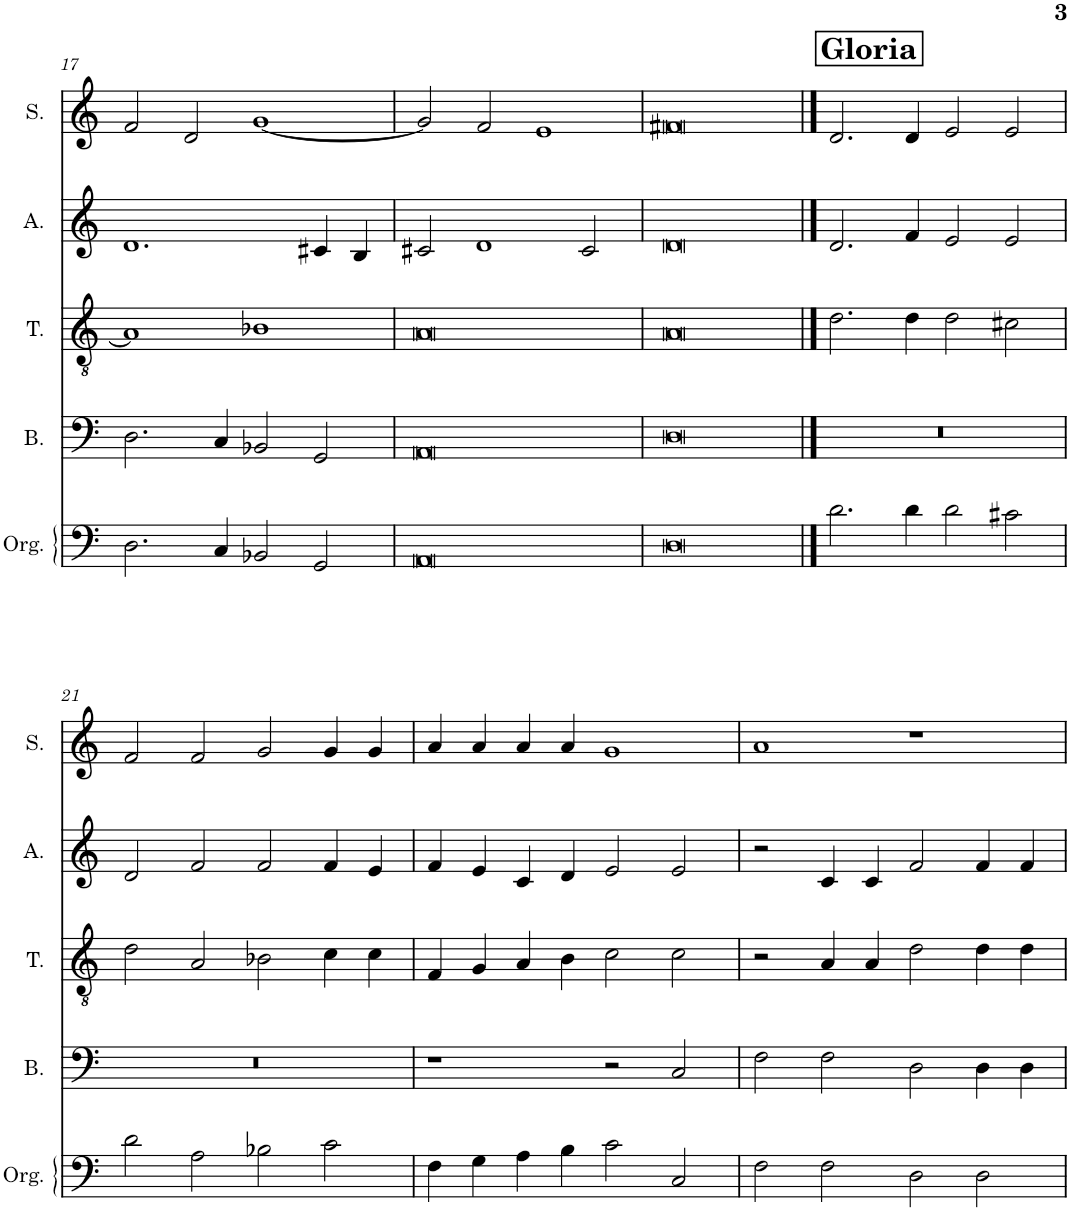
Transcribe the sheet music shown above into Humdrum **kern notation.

**kern	**kern	**kern	**kern	**kern
*part5	*part4	*part3	*part2	*part1
*staff5	*staff4	*staff3	*staff2	*staff1
*I"Orgue	*I"Basse	*I"Tenor	*I"Alto	*I"Soprano
*I'Org.	*I'B.	*I'T.	*I'A.	*I'S.
!!LO:PB:g=z
*clefF4	*clefF4	*clefGv2	*clefG2	*clefG2
*k[]	*k[]	*k[]	*k[]	*k[]
*M4/2	*M4/2	*M4/2	*M4/2	*M4/2
=17	=17	=17	=17	=17
2.D\	2.D\	1A]	1.d	2f/
.	.	.	.	2d/
4C/	4C/	.	.	.
2BB-X/	2BB-X/	1B-X	.	[1g
2GG/	2GG/	.	4c#X/	.
.	.	.	4B/	.
=18	=18	=18	=18	=18
0AA	0AA	0A	2c#X/	2g/]
.	.	.	1d	2f/
.	.	.	.	1e
.	.	.	2c#/	.
=19	=19	=19	=19	=19
0D	0D	0A	0d	0f#X
!!LO:REH:place=s1:a:B:cj:fs=14:t=Gloria
==20	==20	==20	==20	==20
2.d\	0r	2.d\	2.d/	2.d/
4d\	.	4d\	4f/	4d/
2d\	.	2d\	2e/	2e/
2c#X\	.	2c#X\	2e/	2e/
!!LO:LB:g=z
=21	=21	=21	=21	=21
2d\	0r	2d\	2d/	2f/
2A\	.	2A/	2f/	2f/
2B-X\	.	2B-X\	2f/	2g/
2c\	.	4c\	4f/	4g/
.	.	4c\	4e/	4g/
=22	=22	=22	=22	=22
4F\	1r	4F/	4f/	4a/
4G\	.	4G/	4e/	4a/
4A\	.	4A/	4c/	4a/
4B\	.	4B\	4d/	4a/
2c\	2r	2c\	2e/	1g
2C/	2C/	2c\	2e/	.
=23	=23	=23	=23	=23
2F\	2F\	2r	2r	1a
2F\	2F\	4A/	4c/	.
.	.	4A/	4c/	.
2D\	2D\	2d\	2f/	1r
2D\	4D\	4d\	4f/	.
.	4D\	4d\	4f/	.
=	=	=	=	=
*-	*-	*-	*-	*-
